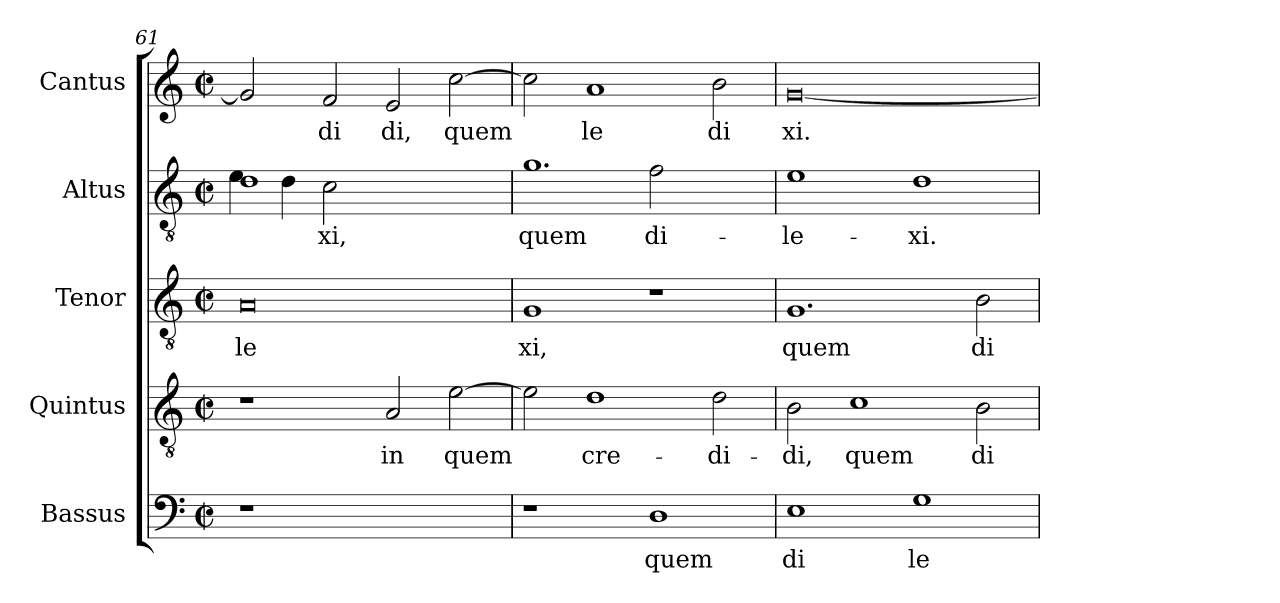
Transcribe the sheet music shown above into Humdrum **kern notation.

**kern	**text	**kern	**text	**kern	**text	**kern	**text	**kern	**text
*part5	*part5	*part4	*part4	*part3	*part3	*part2	*part2	*part1	*part1
*staff5	*staff5	*staff4	*staff4	*staff3	*staff3	*staff2	*staff2	*staff1	*staff1
*I"Bassus	*	*I"Quintus	*	*I"Tenor	*	*I"Altus	*	*I"Cantus	*
*clefF4	*	*clefGv2	*	*clefGv2	*	*clefGv2	*	*clefG2	*
*	*	*	*	*k[]	*	*	*	*k[]	*
*	*	*	*	*C:	*	*	*	*C:	*
*M2/2	*	*M2/2	*	*M2/2	*	*M2/2	*	*M2/2	*
*met(c|)	*	*met(c|)	*	*met(c|)	*	*met(c|)	*	*met(c|)	*
=61	=61	=61	=61	=61	=61	=61	=61	=61	=61
!	!	!	!	!LO:N:vis=0	!LO:LY:b:cj	!	!	!	!
*	*	*	*	*	*	*^	*	*	*
1r	.	1r	.	1A	le	1d	4e\	.	2g/]	.
.	.	.	.	.	.	.	4d\	.	.	.
!	!	!	!	!	!	!	!	!LO:LY:b:cj	!	!LO:LY:b:cj
.	.	.	.	.	.	.	2c\	-xi,	2f/	di
!	!	!	!LO:LY:b:cj	!	!	!	!	!	!	!LO:LY:b:cj
1ryy	.	2A/	in	1ryy	.	1ryy	1ryy	.	2e/	di,
!	!	!	!LO:LY:b	!	!	!	!	!	!	!LO:LY:b
.	.	[>2e\	quem	.	.	.	.	.	[>2cc\	quem
*	*	*	*	*	*	*v	*v	*	*	*
=62	=62	=62	=62	=62	=62	=62	=62	=62	=62
!	!	!	!	!	!LO:LY:b:cj	!LO:N:vis=1.	!LO:LY:b:cj	!	!
1r	.	2e\]	.	1G	xi,	1g	quem	2cc\]	.
!	!	!	!LO:LY:b:cj	!	!	!	!	!	!LO:LY:b:cj
.	.	1d	cre-	.	.	.	.	1a	le
!	!LO:LY:b:cj	!	!	!	!	!	!LO:LY:b:cj	!	!
1D	quem	.	.	1r	.	2f\	di-	.	.
!	!	!	!LO:LY:b:cj	!	!	!	!	!	!LO:LY:b:cj
.	.	2d\	-di-	.	.	2ryy	.	2b\	di
=63	=63	=63	=63	=63	=63	=63	=63	=63	=63
!	!LO:LY:b:cj	!	!LO:LY:b:cj	!	!LO:LY:b:cj	!	!LO:LY:b:cj	!	!LO:LY:b:cj
1E	di	2B\	-di,	1.G	quem	1e	-le-	[<0g	xi.
!	!	!	!LO:LY:b:cj	!	!	!	!	!	!
.	.	1c	quem	.	.	.	.	.	.
!	!LO:LY:b:cj	!	!	!	!	!	!LO:LY:b:cj	!	!
1G	le	.	.	.	.	1d	-xi.	.	.
!	!	!	!LO:LY:b:cj	!	!LO:LY:b:cj	!	!	!	!
.	.	2B\	di-	2B\	di	.	.	.	.
=	=	=	=	=	=	=	=	=	=
*-	*-	*-	*-	*-	*-	*-	*-	*-	*-
